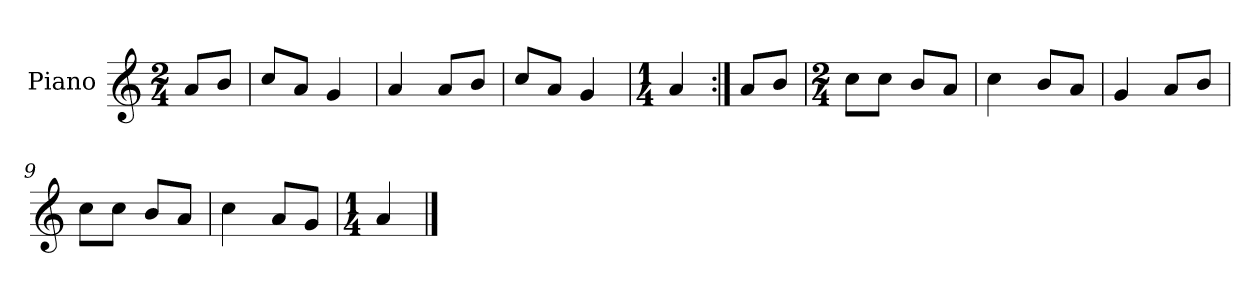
**kern
*part1
*staff1
*I"Piano
*I'Pno.
*clefG2
*k[]
*M2/4
=
8a/L
8b/J
=1
8cc/L
8a/J
4g/
=2
4a/
8a/L
8b/J
=3
8cc/L
8a/J
4g/
=4
*M1/4
4a/
=5:|!
8a/L
8b/J
=6
*M2/4
8cc\L
8cc\J
8b/L
8a/J
=7
4cc\
8b/L
8a/J
=8
4g/
8a/L
8b/J
=9
8cc\L
8cc\J
8b/L
8a/J
=10
4cc\
8a/L
8g/J
=11
*M1/4
4a/
==
*-
